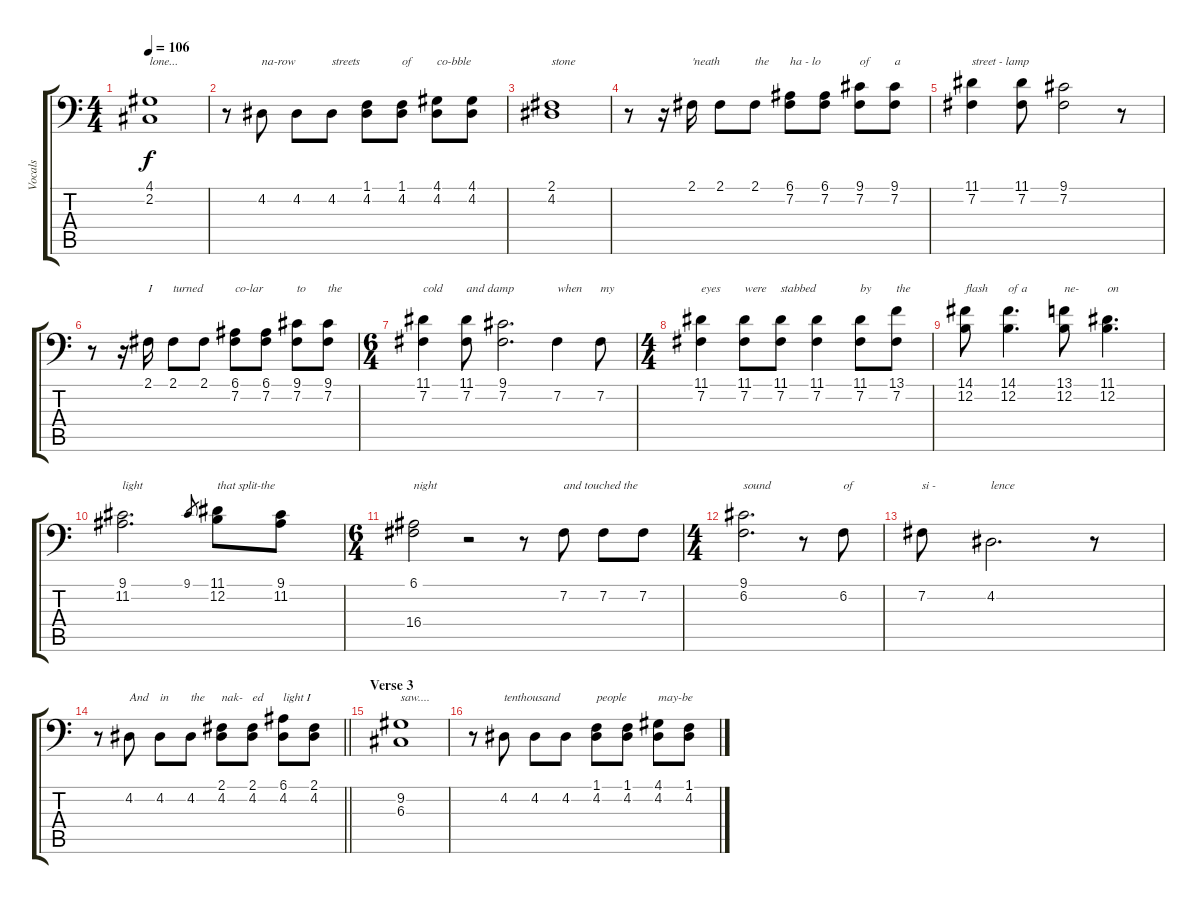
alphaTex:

\track ("Vocals" "Vocals") {instrument tenorsax}
\staff {score tabs}
\tuning (E3 B2 G2 D2 A1 E1) {hide}
\ts (4 4)
\tempo 106
\clef f4
\ks c
(4.1 2.2).1{txt "lone..." dy f} |
r.8 4.2.8{txt "na-row"} 4.2.8 4.2.8{txt "streets  "} (1.1 4.2).8 (1.1 4.2).8{txt "of"} (4.1 4.2).8{txt "co-bble"} (4.1 4.2).8 |
(2.1 4.2).1{txt "stone"} |
r.8 r.16 2.1.16{txt "'neath"} 2.1.8 2.1.8{txt "the"} (6.1 7.2).8{txt "ha - lo"} (6.1 7.2).8 (9.1 7.2).8{txt "of  "} (9.1 7.2).8{txt "a"} |
(11.1 7.2).4{txt "street - lamp"} (11.1 7.2).8 (9.1 7.2).2 r.8 |
r.8 r.16 2.1.16{txt "I"} 2.1.8{txt "turned"} 2.1.8 (6.1 7.2).8{txt "co-lar"} (6.1 7.2).8 (9.1 7.2).8{txt "to"} (9.1 7.2).8{txt "the"} |
\ts (6 4)
(11.1 7.2).4{txt "cold"} (11.1 7.2).8{txt "and damp"} (9.1 7.2).2{d} 7.2.4{txt "when"} 7.2.8{txt "my"} |
\ts (4 4)
(11.1 7.2).4{txt "eyes"} (11.1 7.2).8{txt "were"} (11.1 7.2).8{txt "stabbed"} (11.1 7.2).4 (11.1 7.2).8{txt "by"} (13.1 7.2).8{txt "the"} |
(14.1 12.2).8{txt "flash"} (14.1 12.2).4{d txt "of a"} (13.1 12.2).8{txt "ne-"} (11.1 12.2).4{d txt "on"} |
(9.1 11.2).2{d txt "light"} 9.1.8{gr} (11.1 12.2).8{txt "that split-the"} (9.1 11.2).8 |
\ts (6 4)
(6.1 16.4).2{txt "night"} r.2 r.8 7.2.8{txt "and touched the"} 7.2.8 7.2.8 |
\ts (4 4)
(9.1 6.2).2{d txt "sound"} r.8 6.2.8{txt "of"} |
7.2.8{txt "si -"} 4.2.2{d txt "lence"} r.8 |
\barLineRight lightlight
r.8 4.2.8{txt "And"} 4.2.8{txt "in"} 4.2.8{txt "the"} (2.1 4.2).8{txt "nak-"} (2.1 4.2).8{txt "ed"} (6.1 4.2).8{txt "light I"} (2.1 4.2).8{txt " "} |
\section ("" "Verse 3")
(9.2 6.3).1{txt "saw...."} |
r.8 4.2.8{txt "tenthousand"} 4.2.8 4.2.8 (1.1 4.2).8{txt "people"} (1.1 4.2).8 (4.1 4.2).8{txt "may-be"} (1.1 4.2).8
